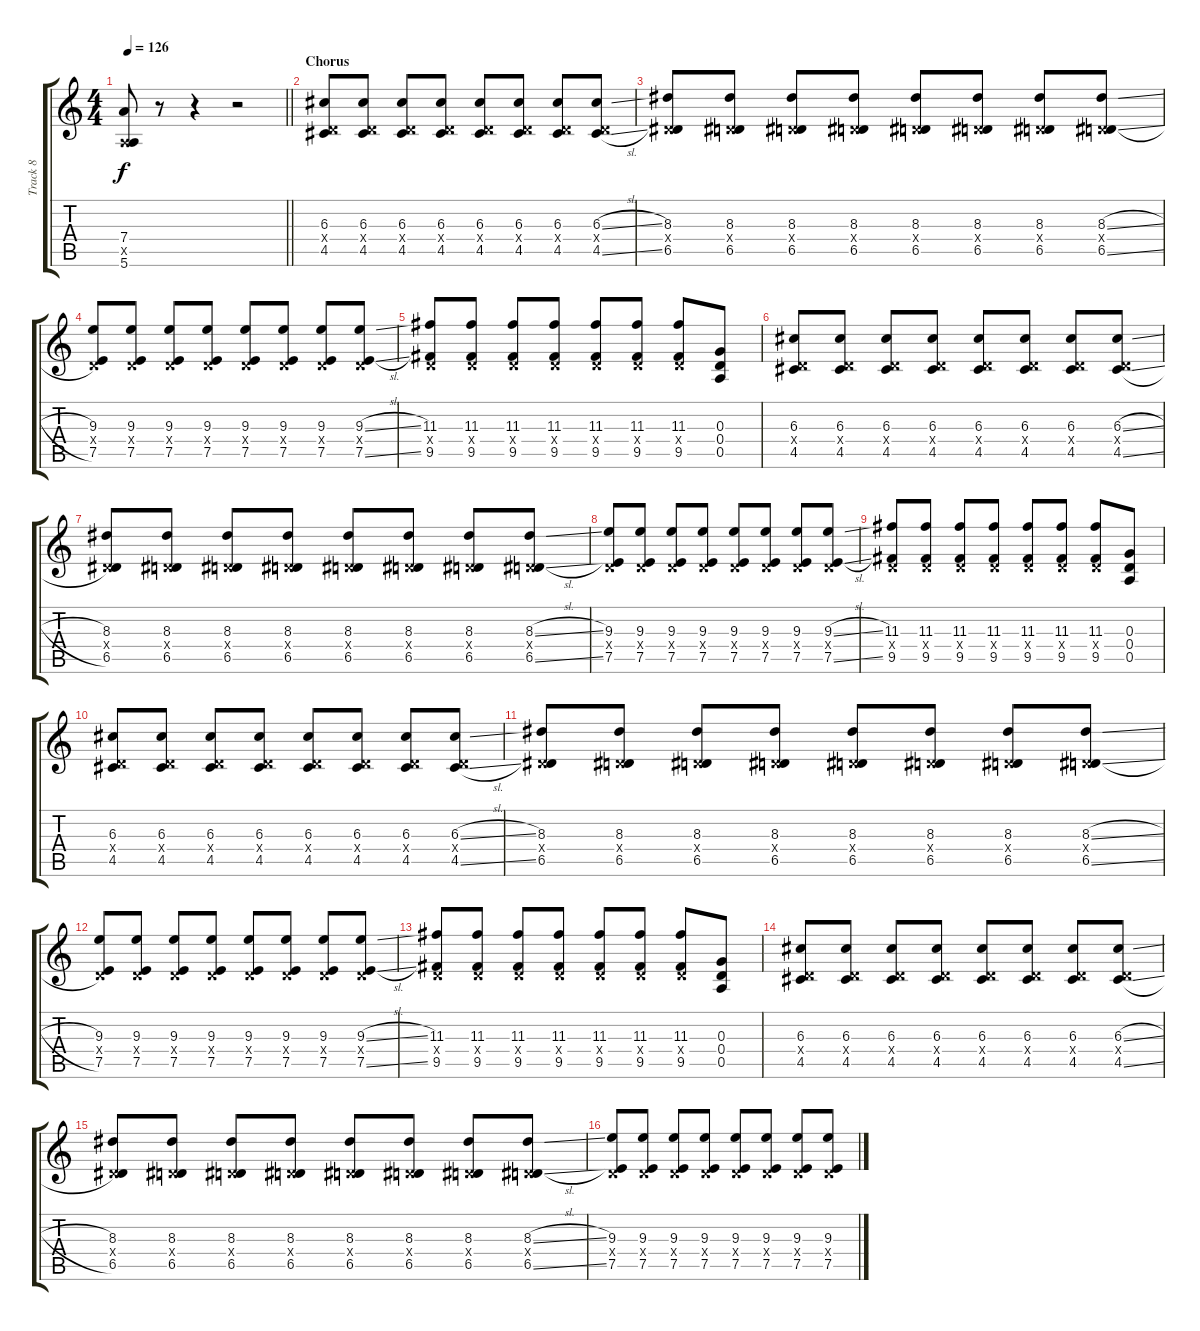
\track ("Track 8" "Track 8") {instrument distortionguitar}
\staff {score tabs}
\tuning (E4 B3 G3 D3 A2 E2) {hide}
\ts (4 4)
\tempo 126
\clef g2
\barLineRight lightlight
\ks c
(7.4 0.5{x} 5.6).8{dy f} r.8 r.4 r.2 |
\section ("" "Chorus")
(6.3 0.4{x} 4.5).8 (6.3 0.4{x} 4.5).8 (6.3 0.4{x} 4.5).8 (6.3 0.4{x} 4.5).8 (6.3 0.4{x} 4.5).8 (6.3 0.4{x} 4.5).8 (6.3 0.4{x} 4.5).8 (6.3{sl} 0.4{x} 4.5{sl}).8 |
(8.3 0.4{x} 6.5).8 (8.3 0.4{x} 6.5).8 (8.3 0.4{x} 6.5).8 (8.3 0.4{x} 6.5).8 (8.3 0.4{x} 6.5).8 (8.3 0.4{x} 6.5).8 (8.3 0.4{x} 6.5).8 (8.3{sl} 0.4{x} 6.5{sl}).8 |
(9.3 0.4{x} 7.5).8 (9.3 0.4{x} 7.5).8 (9.3 0.4{x} 7.5).8 (9.3 0.4{x} 7.5).8 (9.3 0.4{x} 7.5).8 (9.3 0.4{x} 7.5).8 (9.3 0.4{x} 7.5).8 (9.3{sl} 0.4{x} 7.5{sl}).8 |
(11.3 0.4{x} 9.5).8 (11.3 0.4{x} 9.5).8 (11.3 0.4{x} 9.5).8 (11.3 0.4{x} 9.5).8 (11.3 0.4{x} 9.5).8 (11.3 0.4{x} 9.5).8 (11.3 0.4{x} 9.5).8 (0.3 0.4 0.5).8 |
(6.3 0.4{x} 4.5).8 (6.3 0.4{x} 4.5).8 (6.3 0.4{x} 4.5).8 (6.3 0.4{x} 4.5).8 (6.3 0.4{x} 4.5).8 (6.3 0.4{x} 4.5).8 (6.3 0.4{x} 4.5).8 (6.3{sl} 0.4{x} 4.5{sl}).8 |
(8.3 0.4{x} 6.5).8 (8.3 0.4{x} 6.5).8 (8.3 0.4{x} 6.5).8 (8.3 0.4{x} 6.5).8 (8.3 0.4{x} 6.5).8 (8.3 0.4{x} 6.5).8 (8.3 0.4{x} 6.5).8 (8.3{sl} 0.4{x} 6.5{sl}).8 |
(9.3 0.4{x} 7.5).8 (9.3 0.4{x} 7.5).8 (9.3 0.4{x} 7.5).8 (9.3 0.4{x} 7.5).8 (9.3 0.4{x} 7.5).8 (9.3 0.4{x} 7.5).8 (9.3 0.4{x} 7.5).8 (9.3{sl} 0.4{x} 7.5{sl}).8 |
(11.3 0.4{x} 9.5).8 (11.3 0.4{x} 9.5).8 (11.3 0.4{x} 9.5).8 (11.3 0.4{x} 9.5).8 (11.3 0.4{x} 9.5).8 (11.3 0.4{x} 9.5).8 (11.3 0.4{x} 9.5).8 (0.3 0.4 0.5).8 |
(6.3 0.4{x} 4.5).8 (6.3 0.4{x} 4.5).8 (6.3 0.4{x} 4.5).8 (6.3 0.4{x} 4.5).8 (6.3 0.4{x} 4.5).8 (6.3 0.4{x} 4.5).8 (6.3 0.4{x} 4.5).8 (6.3{sl} 0.4{x} 4.5{sl}).8 |
(8.3 0.4{x} 6.5).8 (8.3 0.4{x} 6.5).8 (8.3 0.4{x} 6.5).8 (8.3 0.4{x} 6.5).8 (8.3 0.4{x} 6.5).8 (8.3 0.4{x} 6.5).8 (8.3 0.4{x} 6.5).8 (8.3{sl} 0.4{x} 6.5{sl}).8 |
(9.3 0.4{x} 7.5).8 (9.3 0.4{x} 7.5).8 (9.3 0.4{x} 7.5).8 (9.3 0.4{x} 7.5).8 (9.3 0.4{x} 7.5).8 (9.3 0.4{x} 7.5).8 (9.3 0.4{x} 7.5).8 (9.3{sl} 0.4{x} 7.5{sl}).8 |
(11.3 0.4{x} 9.5).8 (11.3 0.4{x} 9.5).8 (11.3 0.4{x} 9.5).8 (11.3 0.4{x} 9.5).8 (11.3 0.4{x} 9.5).8 (11.3 0.4{x} 9.5).8 (11.3 0.4{x} 9.5).8 (0.3 0.4 0.5).8 |
(6.3 0.4{x} 4.5).8 (6.3 0.4{x} 4.5).8 (6.3 0.4{x} 4.5).8 (6.3 0.4{x} 4.5).8 (6.3 0.4{x} 4.5).8 (6.3 0.4{x} 4.5).8 (6.3 0.4{x} 4.5).8 (6.3{sl} 0.4{x} 4.5{sl}).8 |
(8.3 0.4{x} 6.5).8 (8.3 0.4{x} 6.5).8 (8.3 0.4{x} 6.5).8 (8.3 0.4{x} 6.5).8 (8.3 0.4{x} 6.5).8 (8.3 0.4{x} 6.5).8 (8.3 0.4{x} 6.5).8 (8.3{sl} 0.4{x} 6.5{sl}).8 |
(9.3 0.4{x} 7.5).8 (9.3 0.4{x} 7.5).8 (9.3 0.4{x} 7.5).8 (9.3 0.4{x} 7.5).8 (9.3 0.4{x} 7.5).8 (9.3 0.4{x} 7.5).8 (9.3 0.4{x} 7.5).8 (9.3{sl} 0.4{x} 7.5{sl}).8
